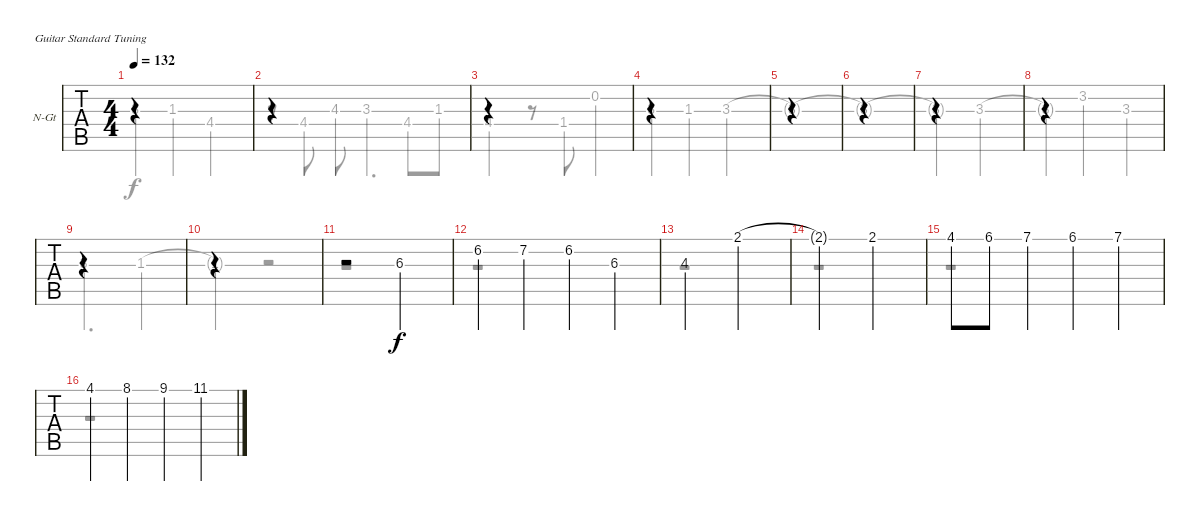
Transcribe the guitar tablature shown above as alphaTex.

\defaultSystemsLayout 4
\bracketExtendMode groupsimilarinstruments
\firstSystemTrackNameOrientation horizontal
\otherSystemsTrackNameOrientation horizontal
\track ("Nylon Guitar" "N-Gt") {instrument acousticguitarnylon}
\staff {tabs}
\tuning (E4 B3 G3 D3 A2 E2)
\voice
\ts (4 4)
\tempo 132
\clef g2
\ks c
|
|
|
|
|
|
|
|
|
|
r.2 6.3.2 |
6.2.4 7.2.4 6.2.4 6.3.4 |
4.3.2 2.1.2 |
2.1{t}.2 2.1.2 |
4.1.8 6.1.8 7.1.4 6.1.4 7.1.4 |
4.1.4 8.1.4 9.1.4 11.1.4
\voice
\clef g2
\ottava regular
\simile none
\ks c
3.3.4{dy f} 1.3.4 4.4.2 |
r.8 4.4.8 4.3.8 3.3.4{d} 4.4.8 1.3.8 |
4.4.2 r.8 1.4.8 0.2.4 |
3.3.4 1.3.4 3.3.2 |
3.3{t}.1 |
3.3{t}.1 |
3.3{t}.2 3.3.2 |
3.3{t}.4 3.2.2 3.3.4 |
3.3.2{d} 1.3.4 |
1.3{t}.2 r.2 |
r.1 |
r.1 |
r.1 |
r.1 |
r.1 |
r.1
